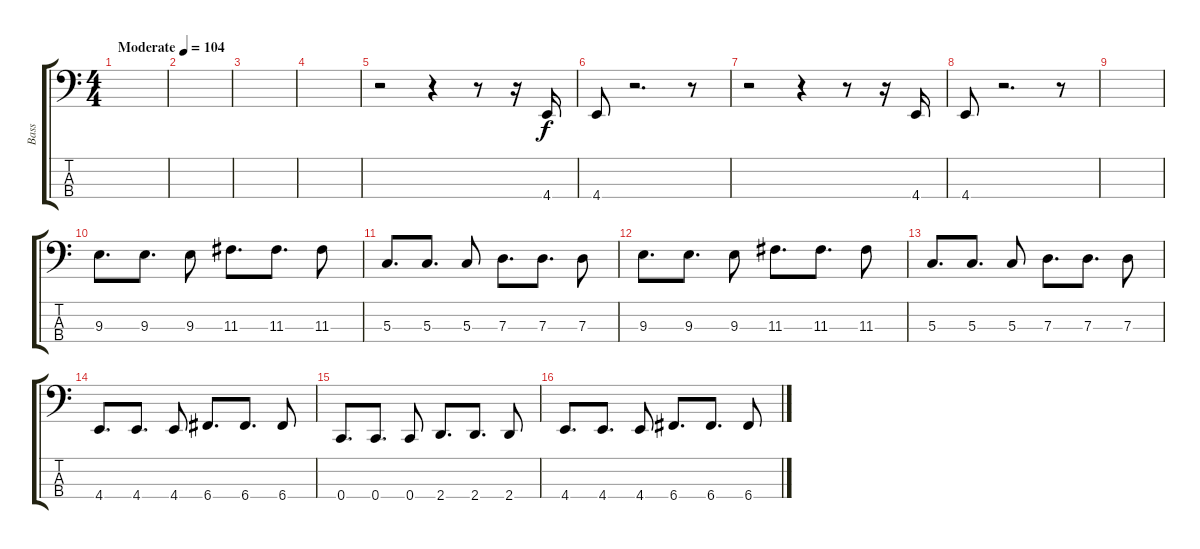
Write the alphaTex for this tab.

\track ("Bass" "Bass") {instrument electricbassfinger}
\staff {score tabs}
\tuning (F2 C2 G1 C1) {hide}
\ts (4 4)
\tempo (104 "Moderate")
\clef f4
\ks c
|
|
|
|
r.2 r.4 r.8 r.16 4.4.16 |
4.4.8 r.2{d} r.8 |
r.2 r.4 r.8 r.16 4.4.16 |
4.4.8 r.2{d} r.8 |
|
9.3.8{d} 9.3.8{d} 9.3.8 11.3.8{d} 11.3.8{d} 11.3.8 |
5.3.8{d} 5.3.8{d} 5.3.8 7.3.8{d} 7.3.8{d} 7.3.8 |
9.3.8{d} 9.3.8{d} 9.3.8 11.3.8{d} 11.3.8{d} 11.3.8 |
5.3.8{d} 5.3.8{d} 5.3.8 7.3.8{d} 7.3.8{d} 7.3.8 |
4.4.8{d} 4.4.8{d} 4.4.8 6.4.8{d} 6.4.8{d} 6.4.8 |
0.4.8{d} 0.4.8{d} 0.4.8 2.4.8{d} 2.4.8{d} 2.4.8 |
4.4.8{d} 4.4.8{d} 4.4.8 6.4.8{d} 6.4.8{d} 6.4.8
